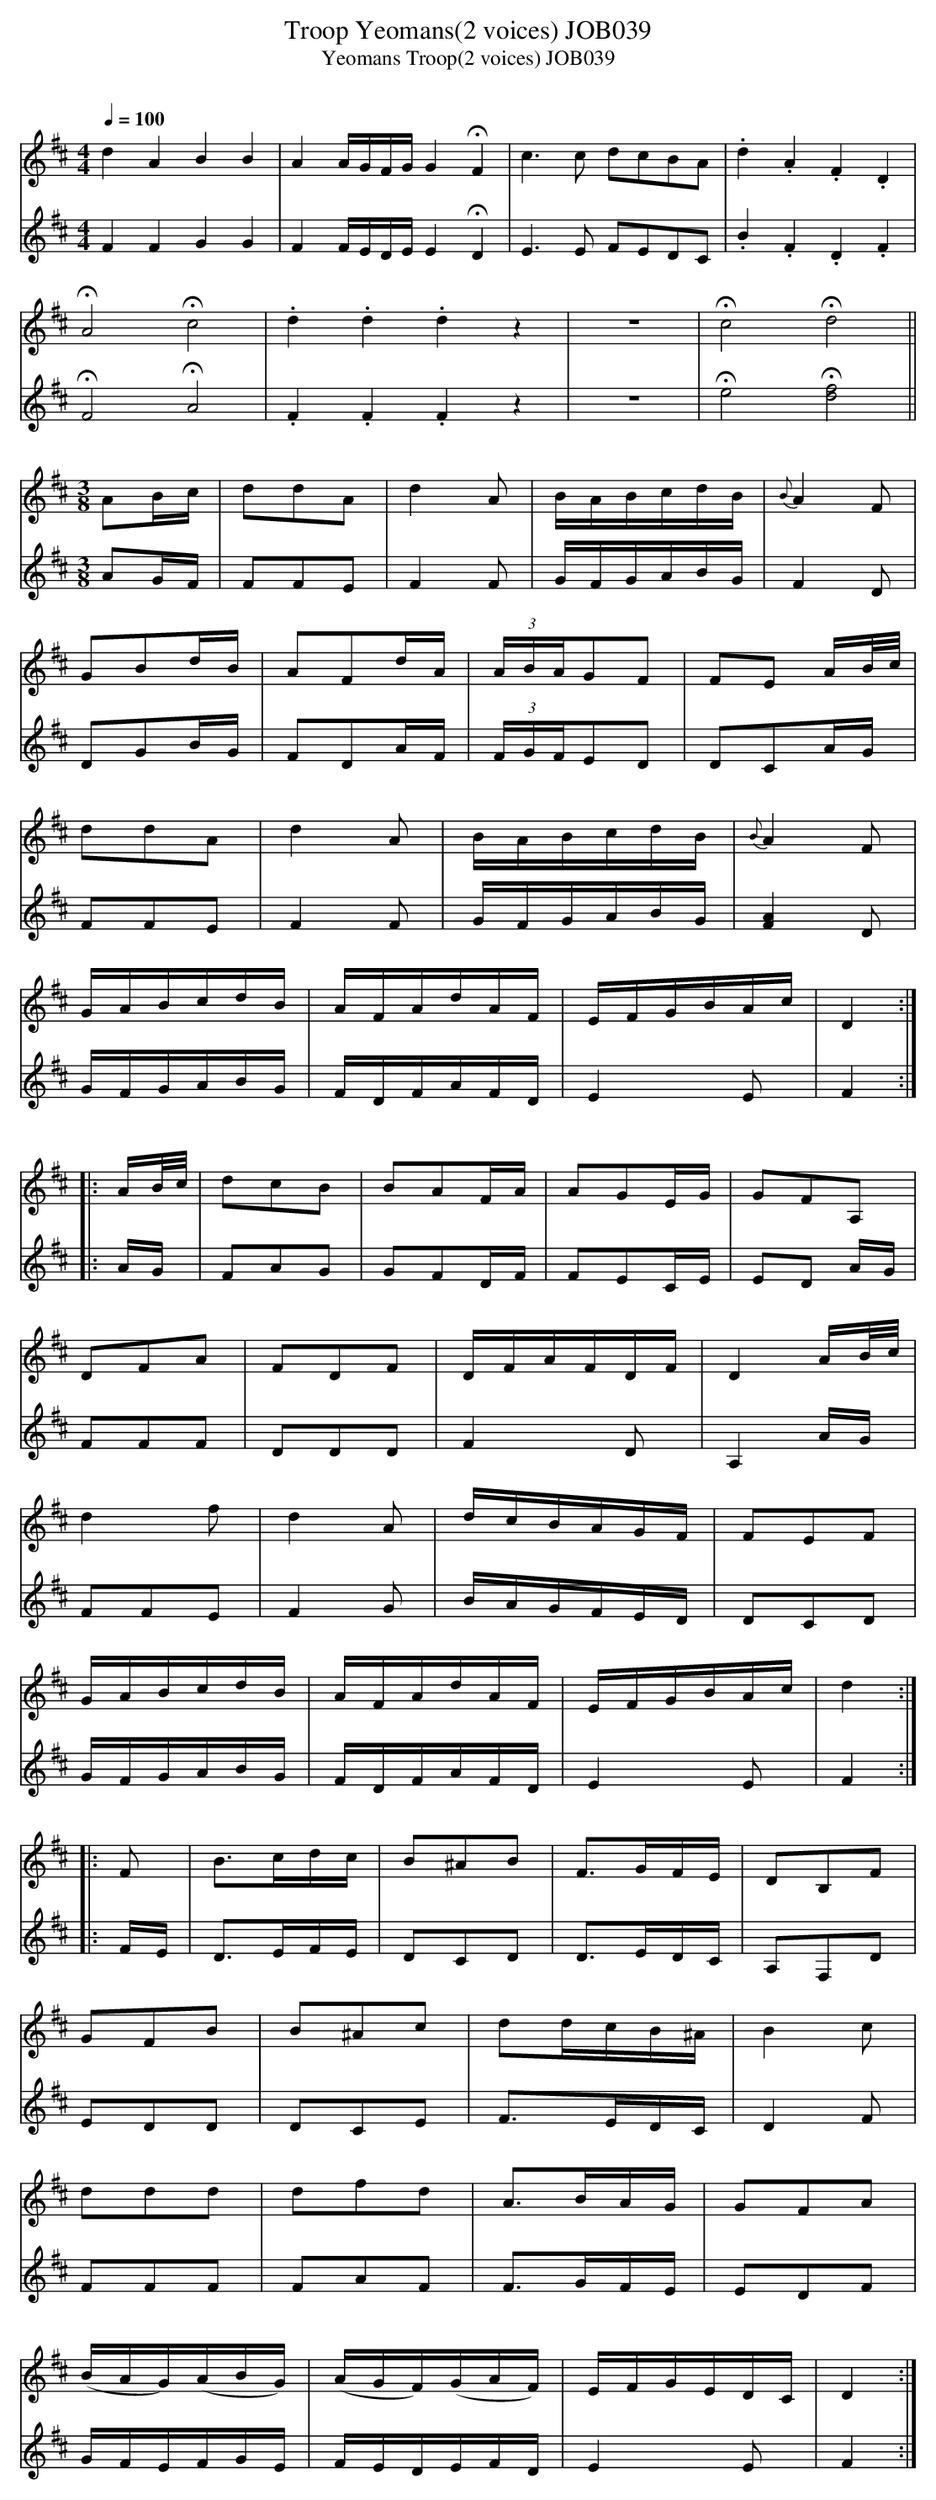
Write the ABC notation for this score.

X:1
T:Troop Yeomans(2 voices) JOB039
T:Yeomans Troop(2 voices) JOB039
M:4/4
L:1/8
O:
Q:1/4=100
K:D
V:1
d2 A2 B2 B2|A2 A/G/F/G/ G2 HF2|c3 c dcBA|.d2 .A2 .F2 .D2|
HA4 Hc4|.d2 .d2 .d2 z2|z8|Hc4 Hd4||
M:3/8
AB/c/|ddA|d2A|B/A/B/c/d/B/|{B}A2F|
GBd/B/|AFd/A/|(3A/B/A/GF|FE A/B/4c/4|
ddA|d2A|B/A/B/c/d/B/|{B}A2F|
G/A/B/c/d/B/|A/F/A/d/A/F/|E/F/G/B/A/c/|D2:|
|:A/B/4c/4|dcB|BAF/A/|AGE/G/|GFA,|
DFA|FDF|D/F/A/F/D/F/|D2A/B/4c/4|
d2f|d2A|d/c/B/A/G/F/|FEF|
G/A/B/c/d/B/|A/F/A/d/A/F/|E/F/G/B/A/c/|d2:|
|:F|B3/2c/d/c/|B^AB|F3/2G/F/E/|DB,F|
GFB|B^Ac|dd/c/B/^A/|B2c|
ddd|dfd|A3/2B/A/G/|GFA|
(B/A/G/)(A/B/G/)|(A/G/F/)(G/A/F/)|E/F/G/E/D/C/|D2:|
V:2 clef=treble
F2 F2 G2 G2|F2 F/E/D/E/ E2 HD2|E3E FEDC|.B2 .F2 .D2 .F2|
HF4 HA4|.F2 .F2 .F2 z2|z8|He4 H[f4d4]||
M:3/8
AG/F/|FFE|F2F|G/F/G/A/B/G/|F2D|
DGB/G/|FDA/F/|(3F/G/F/ED|DCA/G/|
FFE|F2F|G/F/G/A/B/G/|[A2F2] D|
G/F/G/A/B/G/|F/D/F/A/F/D/|E2E|F2:|
|:A/G/|FAG|GFD/F/|FEC/E/|ED A/G/|
FFF|DDD|F2D|A,2A/G/|
FFE|F2G|B/A/G/F/E/D/|DCD|
G/F/G/A/B/G/|F/D/F/A/F/D/|E2E|F2:|
|:F/E/|D3/2E/F/E/|DCD|D3/2E/D/C/|A,F,D|
EDD|DCE|F3/2E/D/C/|D2F|
FFF|FAF|F3/2G/F/E/|EDF|
G/F/E/F/G/E/|F/E/D/E/F/D/|E2E|F2:|
